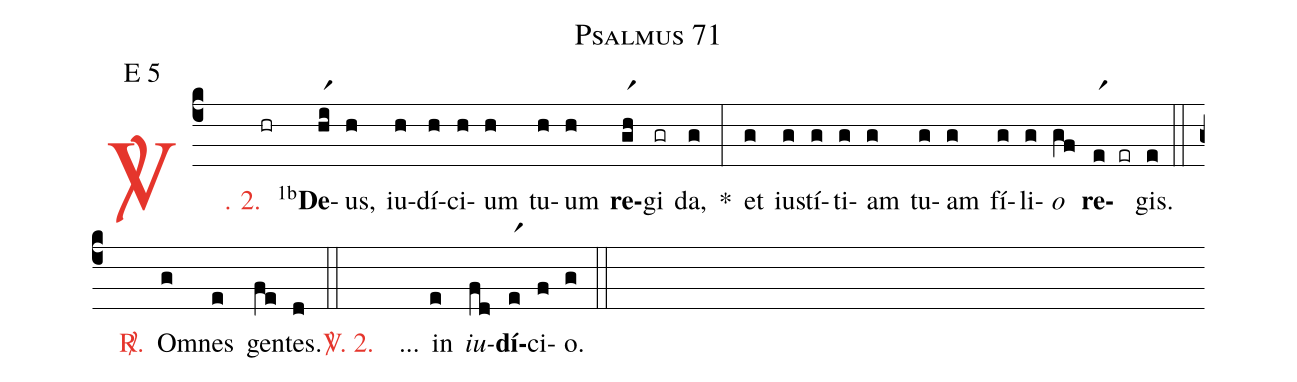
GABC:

name: Psalmus 71;
mode: E 5;
%%
(c4)

<c><sp>V/</sp>. 2.</c>() (hr)<v>\VSup{1b}</v><b>De</b>(hr1i)us,(h) iu(h)dí(h)ci(h)um(h) tu(h)um(h) <b>re</b>(gr1h)gi(gr) da,(g) *(:) et(g) iu(g)stí(g)ti(g)am(g) tu(g)am(g) fí(g)li(g)<i>o</i>(gf) <b>re</b>(er1 er)gis.(e) (::)

<nlba><c><sp>R/</sp>.</c>() Om</nlba>(g)nes(e) gen(fe)tes.(d) (::)

<c><sp>V/</sp>. 2.</c>() ...() in(e) <i>iu</i>(fd)<b>dí</b>(er1)ci(f)o.(g) (::)
